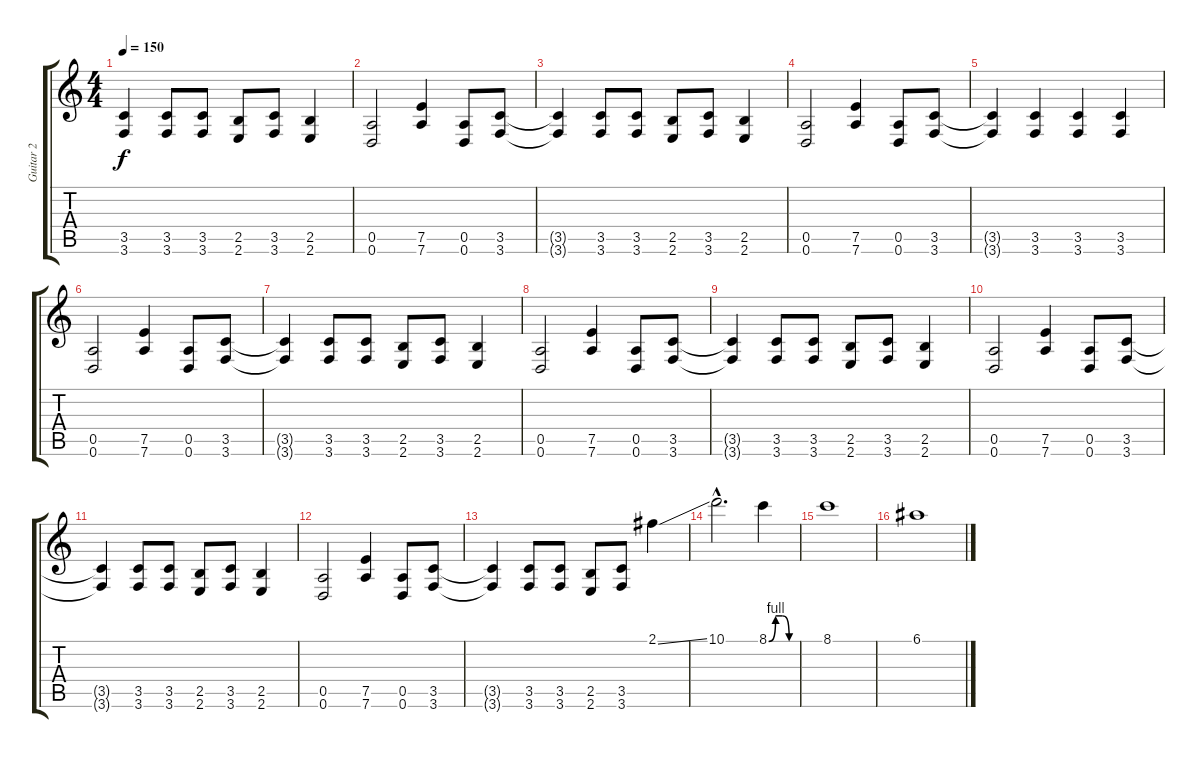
\track ("Guitar 2" "Guitar 2") {instrument distortionguitar}
\staff {score tabs}
\tuning (E4 B3 G3 D3 A2 D2) {hide}
\ts (4 4)
\tempo 150
\clef g2
\ks c
(3.5{t} 3.6{t}).4{dy f} (3.5 3.6).8 (3.5 3.6).8 (2.5 2.6).8 (3.5 3.6).8 (2.5 2.6).4 |
(0.5 0.6).2 (7.5 7.6).4 (0.5 0.6).8 (3.5 3.6).8 |
(3.5{t} 3.6{t}).4 (3.5 3.6).8 (3.5 3.6).8 (2.5 2.6).8 (3.5 3.6).8 (2.5 2.6).4 |
(0.5 0.6).2 (7.5 7.6).4 (0.5 0.6).8 (3.5 3.6).8 |
(3.5{t} 3.6{t}).4 (3.5 3.6).4 (3.5 3.6).4 (3.5 3.6).4 |
(0.5 0.6).2 (7.5 7.6).4 (0.5 0.6).8 (3.5 3.6).8 |
(3.5{t} 3.6{t}).4 (3.5 3.6).8 (3.5 3.6).8 (2.5 2.6).8 (3.5 3.6).8 (2.5 2.6).4 |
(0.5 0.6).2 (7.5 7.6).4 (0.5 0.6).8 (3.5 3.6).8 |
(3.5{t} 3.6{t}).4 (3.5 3.6).8 (3.5 3.6).8 (2.5 2.6).8 (3.5 3.6).8 (2.5 2.6).4 |
(0.5 0.6).2 (7.5 7.6).4 (0.5 0.6).8 (3.5 3.6).8 |
(3.5{t} 3.6{t}).4 (3.5 3.6).8 (3.5 3.6).8 (2.5 2.6).8 (3.5 3.6).8 (2.5 2.6).4 |
(0.5 0.6).2 (7.5 7.6).4 (0.5 0.6).8 (3.5 3.6).8 |
(3.5{t} 3.6{t}).4 (3.5 3.6).8 (3.5 3.6).8 (2.5 2.6).8 (3.5 3.6).8 2.1{ss}.4 |
10.1{hac}.2{d} 8.1{be (custom 0 0 15 4 30 4 45 0 60 0)}.4 |
8.1.1 |
6.1.1
